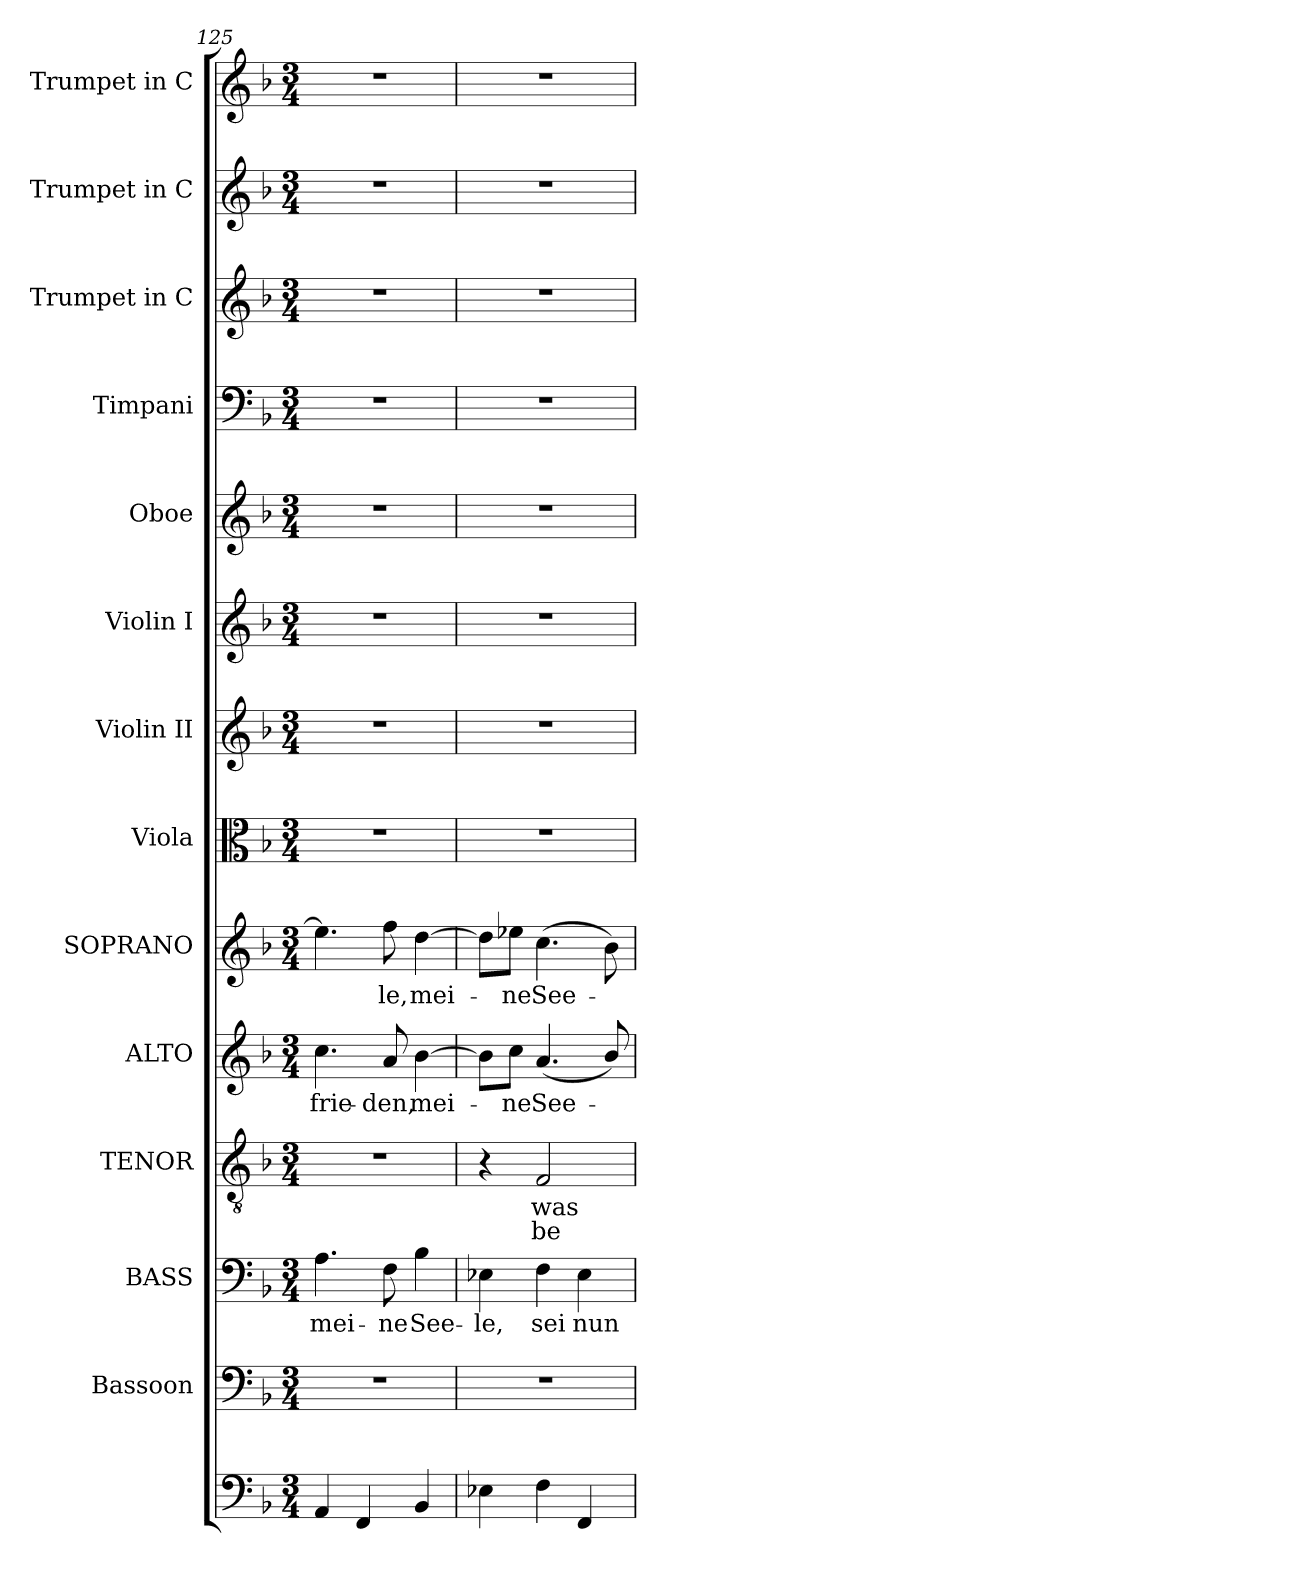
**kern	**kern	**kern	**text	**kern	**text	**text	**kern	**text	**kern	**text	**kern	**kern	**kern	**kern	**kern	**kern	**kern	**kern
*part14	*part13	*part12	*part12	*part11	*part11	*part11	*part10	*part10	*part9	*part9	*part8	*part7	*part6	*part5	*part4	*part3	*part2	*part1
*staff14	*staff13	*staff12	*staff12	*staff11	*staff11	*staff11	*staff10	*staff10	*staff9	*staff9	*staff8	*staff7	*staff6	*staff5	*staff4	*staff3	*staff2	*staff1
*	*I"Bassoon	*I"BASS	*	*I"TENOR	*	*	*I"ALTO	*	*I"SOPRANO	*	*I"Viola	*I"Violin II	*I"Violin I	*I"Oboe	*I"Timpani	*I"Trumpet in C	*I"Trumpet in C	*I"Trumpet in C
*	*	*	*	*	*	*	*I'Alto	*	*I'Soprano	*	*I'Viola	*I'Violin II	*I'Violin I	*I'Oboe	*I'Timp.	*	*	*
*clefF4	*clefF4	*clefF4	*	*clefGv2	*	*	*clefG2	*	*clefG2	*	*clefC3	*clefG2	*clefG2	*clefG2	*clefF4	*clefG2	*clefG2	*clefG2
*	*	*	*	*ITrd7c12	*	*	*	*	*	*	*	*	*	*	*	*	*	*
*k[b-]	*k[b-]	*k[b-]	*	*k[b-]	*	*	*k[b-]	*	*k[b-]	*	*k[b-]	*k[b-]	*k[b-]	*k[b-]	*k[b-]	*k[b-]	*k[b-]	*k[b-]
*F:	*F:	*F:	*	*F:	*	*	*F:	*	*F:	*	*F:	*F:	*F:	*F:	*F:	*F:	*F:	*F:
*M3/4	*M3/4	*M3/4	*	*M3/4	*	*	*M3/4	*	*M3/4	*	*M3/4	*M3/4	*M3/4	*M3/4	*M3/4	*M3/4	*M3/4	*M3/4
=125	=125	=125	=125	=125	=125	=125	=125	=125	=125	=125	=125	=125	=125	=125	=125	=125	=125	=125
!	!LO:N:vis=1	!	!	!	!	!	!	!	!	!	!	!	!	!	!	!	!	!
!	!	!	!LO:LY:b:color=#000000	!LO:N:vis=1	!	!	!	!	!	!	!	!	!	!	!	!	!	!
!	!	!	!	!	!	!	!	!LO:LY:b:color=#000000	!	!	!LO:N:vis=1	!LO:N:vis=1	!LO:N:vis=1	!LO:N:vis=1	!LO:N:vis=1	!LO:N:vis=1	!LO:N:vis=1	!LO:N:vis=1
4AAi/	2.r	4.Ai\	mei-	2.r	.	.	4.cci\	-frie-	4.ee-i\]	.	2.r	2.r	2.r	2.r	2.r	2.r	2.r	2.r
4FFi/	.	.	.	.	.	.	.	.	.	.	.	.	.	.	.	.	.	.
!	!	!	!LO:LY:b:color=#000000	!	!	!	!	!	!	!	!	!	!	!	!	!	!	!
!	!	!	!	!	!	!	!	!LO:LY:b:color=#000000	!	!	!	!	!	!	!	!	!	!
!	!	!	!	!	!	!	!	!	!	!LO:LY:b:color=#000000	!	!	!	!	!	!	!	!
.	.	8Fi\	-ne	.	.	.	8ai/	-den,	8ffi\	-le,	.	.	.	.	.	.	.	.
!	!	!	!LO:LY:b:color=#000000	!	!	!	!	!	!	!	!	!	!	!	!	!	!	!
!	!	!	!	!	!	!	!	!LO:LY:b:color=#000000	!	!	!	!	!	!	!	!	!	!
!	!	!	!	!	!	!	!	!	!	!LO:LY:b:color=#000000	!	!	!	!	!	!	!	!
4BB-i/	.	4B-i\	See-	.	.	.	[4b-i\	mei-	[4ddi\	mei-	.	.	.	.	.	.	.	.
!!LO:LB:g=z
=126	=126	=126	=126	=126	=126	=126	=126	=126	=126	=126	=126	=126	=126	=126	=126	=126	=126	=126
!	!LO:N:vis=1	!	!	!	!	!	!	!	!	!	!	!	!	!	!	!	!	!
!	!	!	!LO:LY:b:color=#000000	!	!	!	!	!	!	!	!LO:N:vis=1	!LO:N:vis=1	!LO:N:vis=1	!LO:N:vis=1	!LO:N:vis=1	!LO:N:vis=1	!LO:N:vis=1	!LO:N:vis=1
4E-Xi\	2.r	4E-Xi\	-le,	4r	.	.	8b-i\L]	.	8ddi\L]	.	2.r	2.r	2.r	2.r	2.r	2.r	2.r	2.r
!	!	!	!	!	!	!	!	!LO:LY:b:color=#000000	!	!	!	!	!	!	!	!	!	!
!	!	!	!	!	!	!	!	!	!	!LO:LY:b:color=#000000	!	!	!	!	!	!	!	!
.	.	.	.	.	.	.	8cci\J	-ne	8ee-Xi\J	-ne	.	.	.	.	.	.	.	.
!	!	!	!LO:LY:b:color=#000000	!	!	!	!	!	!	!	!	!	!	!	!	!	!	!
!	!	!	!	!	!LO:LY:b:color=#000000	!LO:LY:b:color=#000000	!	!	!	!	!	!	!	!	!	!	!	!
!	!	!	!	!	!	!	!	!LO:LY:b:color=#000000	!	!	!	!	!	!	!	!	!	!
!	!	!	!	!	!	!	!	!	!	!LO:LY:b:color=#000000	!	!	!	!	!	!	!	!
4Fi\	.	4Fi\	sei	2FFi/	was	be-	(4.ai/	See-	(4.cci\	See-	.	.	.	.	.	.	.	.
!	!	!	!LO:LY:b:color=#000000	!	!	!	!	!	!	!	!	!	!	!	!	!	!	!
4FFi/	.	4E-i\	nun	.	.	.	.	.	.	.	.	.	.	.	.	.	.	.
.	.	.	.	.	.	.	8b-i/)	.	8b-i\)	.	.	.	.	.	.	.	.	.
=	=	=	=	=	=	=	=	=	=	=	=	=	=	=	=	=	=	=
*-	*-	*-	*-	*-	*-	*-	*-	*-	*-	*-	*-	*-	*-	*-	*-	*-	*-	*-
